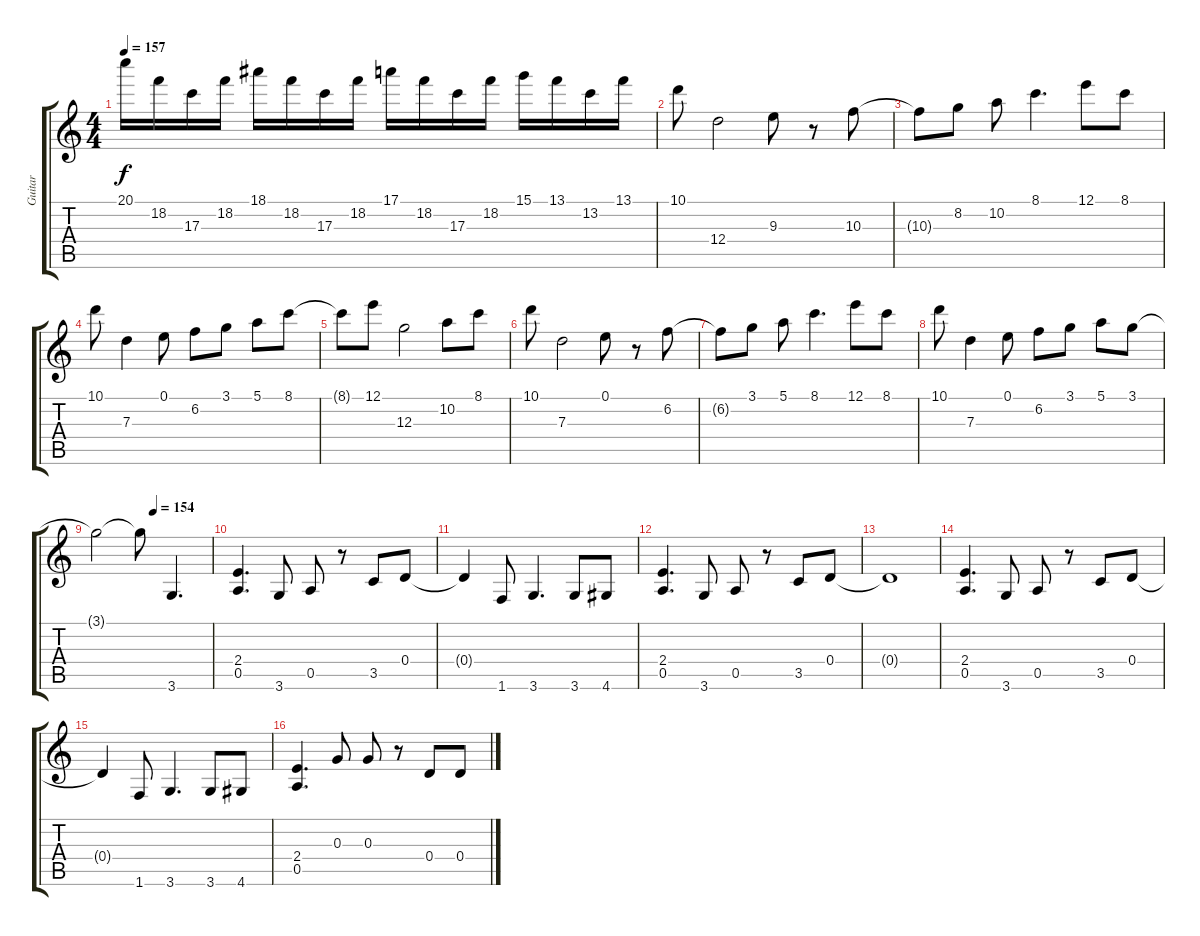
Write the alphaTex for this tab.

\track ("Guitar " "Guitar ") {instrument distortionguitar}
\staff {score tabs}
\tuning (E4 B3 G3 D3 A2 E2) {hide}
\ts (4 4)
\tempo 157
\clef g2
\ks c
20.1.16{dy f} 18.2.16 17.3.16 18.2.16 18.1.16 18.2.16 17.3.16 18.2.16 17.1.16 18.2.16 17.3.16 18.2.16 15.1.16 13.1.16 13.2.16 13.1.16 |
10.1.8{volume 10} 12.4.2 9.3.8 r.8 10.3.8 |
10.3{t}.8 8.2.8 10.2.8 8.1.4{d} 12.1.8 8.1.8 |
10.1.8 7.3.4 0.1.8 6.2.8 3.1.8 5.1.8 8.1.8 |
8.1{t}.8 12.1.8 12.3.2 10.2.8 8.1.8 |
10.1.8 7.3.2 0.1.8 r.8 6.2.8 |
6.2{t}.8 3.1.8 5.1.8 8.1.4{d} 12.1.8 8.1.8 |
10.1.8 7.3.4 0.1.8 6.2.8 3.1.8 5.1.8 3.1.8 |
\tempo (154 0.5)
3.1{t}.2 3.1{t}.8 3.6.4{d} |
(2.4 0.5).4{d} 3.6.8 0.5.8 r.8 3.5.8 0.4.8 |
0.4{t}.4 1.6.8 3.6.4{d} 3.6.8 4.6.8 |
(2.4 0.5).4{d} 3.6.8 0.5.8 r.8 3.5.8 0.4.8 |
0.4{t}.1 |
(2.4 0.5).4{d} 3.6.8 0.5.8 r.8 3.5.8 0.4.8 |
0.4{t}.4 1.6.8 3.6.4{d} 3.6.8 4.6.8 |
(2.4 0.5).4{d} 0.3.8 0.3.8 r.8 0.4.8 0.4.8
